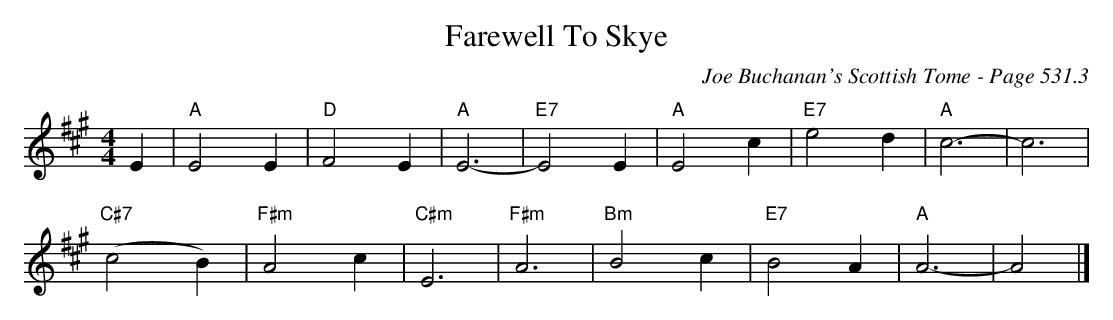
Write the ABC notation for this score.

X:1
T:Farewell To Skye
C:Joe Buchanan's Scottish Tome - Page 531.3
L:1/4
M:4/4
K:A
E | "A"E2 E | "D"F2 E | "A"E3- | "E7"E2 E | "A"E2c | "E7"e2 d | "A"c3- | c3 |
"C#7"(c2 B) | "F#m"A2 c | "C#m"E3 | "F#m"A3 | "Bm"B2 c | "E7"B2 A | "A"A3- | A2 |]
